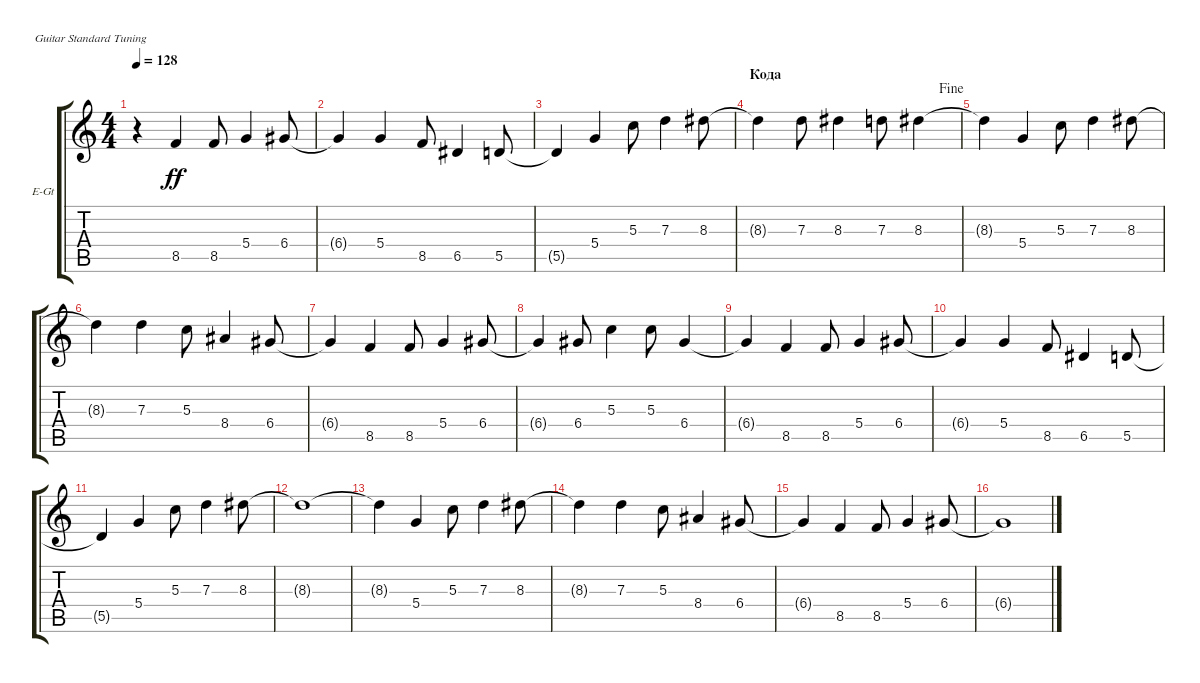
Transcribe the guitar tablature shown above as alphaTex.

\defaultSystemsLayout 4
\bracketExtendMode groupsimilarinstruments
\firstSystemTrackNameOrientation horizontal
\otherSystemsTrackNameOrientation horizontal
\track ("Г. Каспарян" "E-Gt") {instrument overdrivenguitar}
\staff {score tabs}
\tuning (E4 B3 G3 D3 A2 E2)
\ts (4 4)
\tempo 128
\clef g2
\ks c
r.4{dy ff} 8.5.4 8.5.8 5.4.4 6.4.8 |
6.4{t}.4 5.4.4 8.5.8 6.5.4 5.5.8 |
5.5{t}.4 5.4.4 5.3.8 7.3.4 8.3.8 |
\section ("" "Кода")
\jump fine
8.3{t}.4 7.3.8 8.3.4 7.3.8 8.3.4 |
8.3{t}.4 5.4.4 5.3.8 7.3.4 8.3.8 |
8.3{t}.4 7.3.4 5.3.8 8.4.4 6.4.8 |
6.4{t}.4 8.5.4 8.5.8 5.4.4 6.4.8 |
6.4{t}.4 6.4.8 5.3.4 5.3.8 6.4.4 |
6.4{t}.4 8.5.4 8.5.8 5.4.4 6.4.8 |
6.4{t}.4 5.4.4 8.5.8 6.5.4 5.5.8 |
5.5{t}.4 5.4.4 5.3.8 7.3.4 8.3.8 |
8.3{t}.1 |
8.3{t}.4 5.4.4 5.3.8 7.3.4 8.3.8 |
8.3{t}.4 7.3.4 5.3.8 8.4.4 6.4.8 |
6.4{t}.4 8.5.4 8.5.8 5.4.4 6.4.8 |
6.4{t}.1
